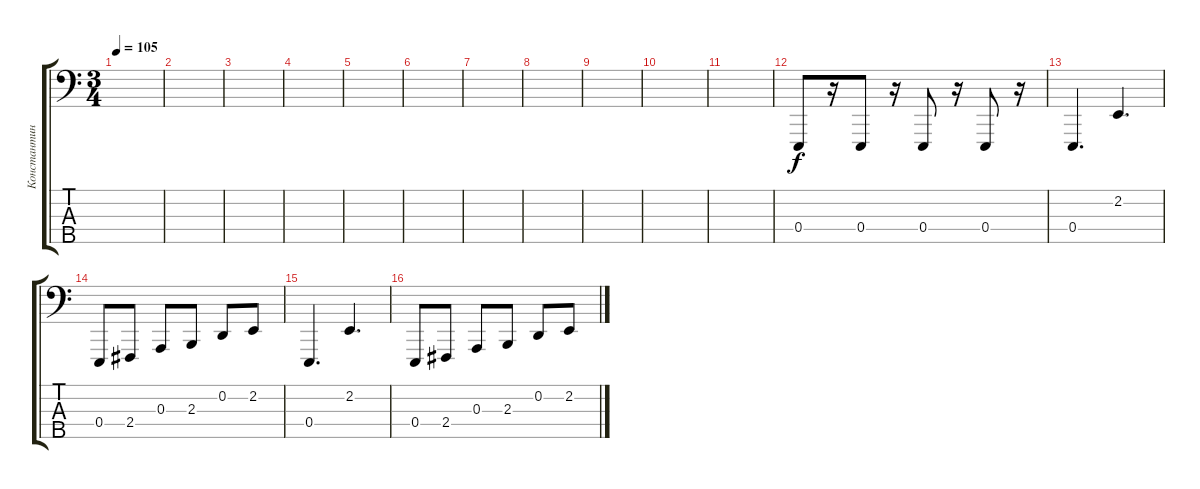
\track ("Константин Бекрев (Bass+Dist)" "Константин") {instrument lead2sawtooth}
\staff {score tabs}
\tuning (G2 D2 A1 E1 B0) {hide}
\ts (3 4)
\tempo 105
\clef f4
\ks c
|
|
|
|
|
|
|
|
|
|
|
0.4.8 r.16 0.4.8 r.16 0.4.8 r.16 0.4.8 r.16 |
0.4.4{d} 2.2.4{d} |
0.4.8 2.4.8 0.3.8 2.3.8 0.2.8 2.2.8 |
0.4.4{d} 2.2.4{d} |
0.4.8 2.4.8 0.3.8 2.3.8 0.2.8 2.2.8
